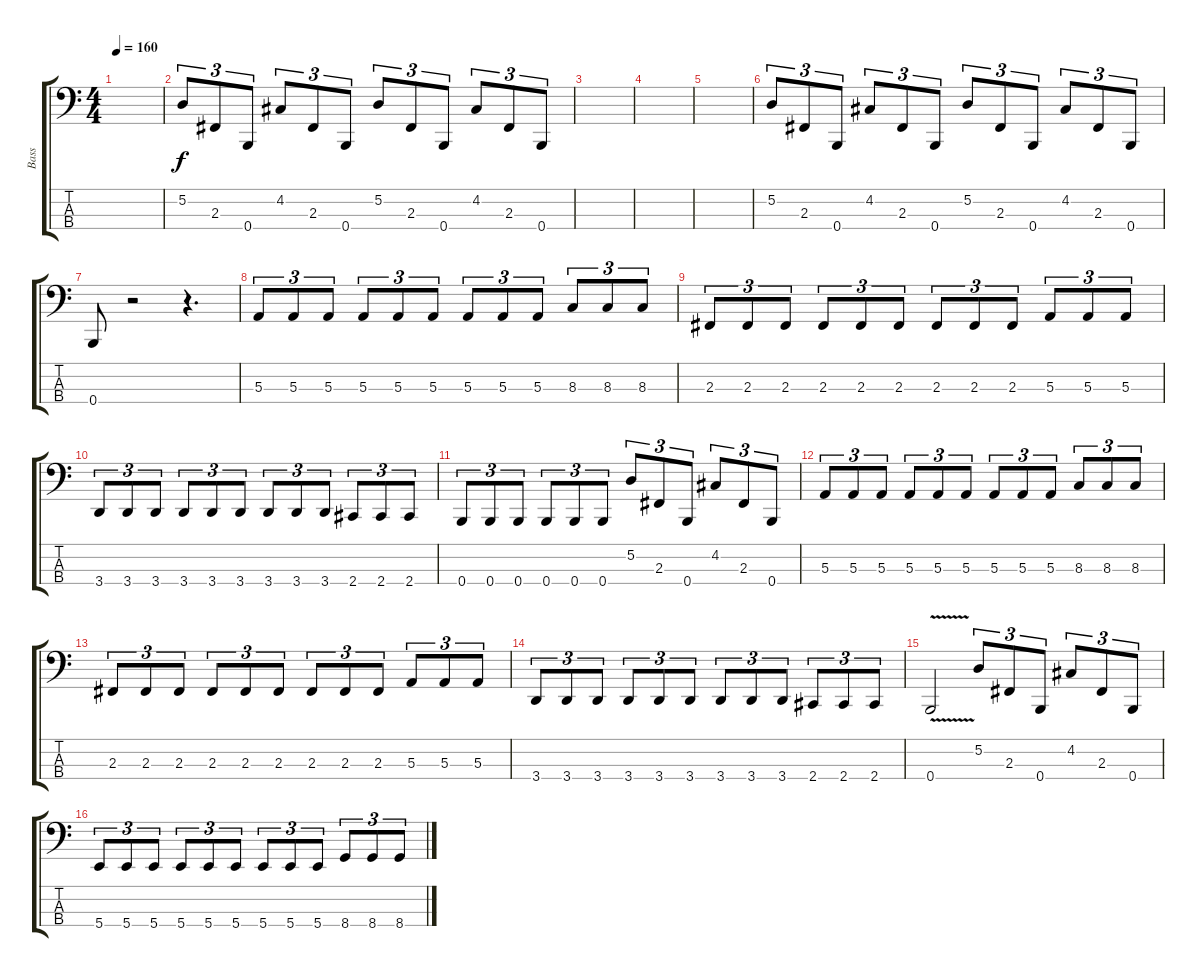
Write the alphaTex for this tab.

\track ("Bass" "Bass") {instrument electricbassfinger}
\staff {score tabs}
\tuning (D2 A1 E1 B0) {hide}
\ts (4 4)
\tempo 160
\clef f4
\ks c
|
5.2.8{tu (3 2)} 2.3.8{tu (3 2)} 0.4.8{tu (3 2)} 4.2.8{tu (3 2)} 2.3.8{tu (3 2)} 0.4.8{tu (3 2)} 5.2.8{tu (3 2)} 2.3.8{tu (3 2)} 0.4.8{tu (3 2)} 4.2.8{tu (3 2)} 2.3.8{tu (3 2)} 0.4.8{tu (3 2)} |
|
|
|
5.2.8{tu (3 2)} 2.3.8{tu (3 2)} 0.4.8{tu (3 2)} 4.2.8{tu (3 2)} 2.3.8{tu (3 2)} 0.4.8{tu (3 2)} 5.2.8{tu (3 2)} 2.3.8{tu (3 2)} 0.4.8{tu (3 2)} 4.2.8{tu (3 2)} 2.3.8{tu (3 2)} 0.4.8{tu (3 2)} |
0.4.8 r.2 r.4{d} |
5.3.8{tu (3 2)} 5.3.8{tu (3 2)} 5.3.8{tu (3 2)} 5.3.8{tu (3 2)} 5.3.8{tu (3 2)} 5.3.8{tu (3 2)} 5.3.8{tu (3 2)} 5.3.8{tu (3 2)} 5.3.8{tu (3 2)} 8.3.8{tu (3 2)} 8.3.8{tu (3 2)} 8.3.8{tu (3 2)} |
2.3.8{tu (3 2)} 2.3.8{tu (3 2)} 2.3.8{tu (3 2)} 2.3.8{tu (3 2)} 2.3.8{tu (3 2)} 2.3.8{tu (3 2)} 2.3.8{tu (3 2)} 2.3.8{tu (3 2)} 2.3.8{tu (3 2)} 5.3.8{tu (3 2)} 5.3.8{tu (3 2)} 5.3.8{tu (3 2)} |
3.4.8{tu (3 2)} 3.4.8{tu (3 2)} 3.4.8{tu (3 2)} 3.4.8{tu (3 2)} 3.4.8{tu (3 2)} 3.4.8{tu (3 2)} 3.4.8{tu (3 2)} 3.4.8{tu (3 2)} 3.4.8{tu (3 2)} 2.4.8{tu (3 2)} 2.4.8{tu (3 2)} 2.4.8{tu (3 2)} |
0.4.8{tu (3 2)} 0.4.8{tu (3 2)} 0.4.8{tu (3 2)} 0.4.8{tu (3 2)} 0.4.8{tu (3 2)} 0.4.8{tu (3 2)} 5.2.8{tu (3 2)} 2.3.8{tu (3 2)} 0.4.8{tu (3 2)} 4.2.8{tu (3 2)} 2.3.8{tu (3 2)} 0.4.8{tu (3 2)} |
5.3.8{tu (3 2)} 5.3.8{tu (3 2)} 5.3.8{tu (3 2)} 5.3.8{tu (3 2)} 5.3.8{tu (3 2)} 5.3.8{tu (3 2)} 5.3.8{tu (3 2)} 5.3.8{tu (3 2)} 5.3.8{tu (3 2)} 8.3.8{tu (3 2)} 8.3.8{tu (3 2)} 8.3.8{tu (3 2)} |
2.3.8{tu (3 2)} 2.3.8{tu (3 2)} 2.3.8{tu (3 2)} 2.3.8{tu (3 2)} 2.3.8{tu (3 2)} 2.3.8{tu (3 2)} 2.3.8{tu (3 2)} 2.3.8{tu (3 2)} 2.3.8{tu (3 2)} 5.3.8{tu (3 2)} 5.3.8{tu (3 2)} 5.3.8{tu (3 2)} |
3.4.8{tu (3 2)} 3.4.8{tu (3 2)} 3.4.8{tu (3 2)} 3.4.8{tu (3 2)} 3.4.8{tu (3 2)} 3.4.8{tu (3 2)} 3.4.8{tu (3 2)} 3.4.8{tu (3 2)} 3.4.8{tu (3 2)} 2.4.8{tu (3 2)} 2.4.8{tu (3 2)} 2.4.8{tu (3 2)} |
0.4{v}.2 5.2.8{tu (3 2)} 2.3.8{tu (3 2)} 0.4.8{tu (3 2)} 4.2.8{tu (3 2)} 2.3.8{tu (3 2)} 0.4.8{tu (3 2)} |
5.4.8{tu (3 2)} 5.4.8{tu (3 2)} 5.4.8{tu (3 2)} 5.4.8{tu (3 2)} 5.4.8{tu (3 2)} 5.4.8{tu (3 2)} 5.4.8{tu (3 2)} 5.4.8{tu (3 2)} 5.4.8{tu (3 2)} 8.4.8{tu (3 2)} 8.4.8{tu (3 2)} 8.4.8{tu (3 2)}
